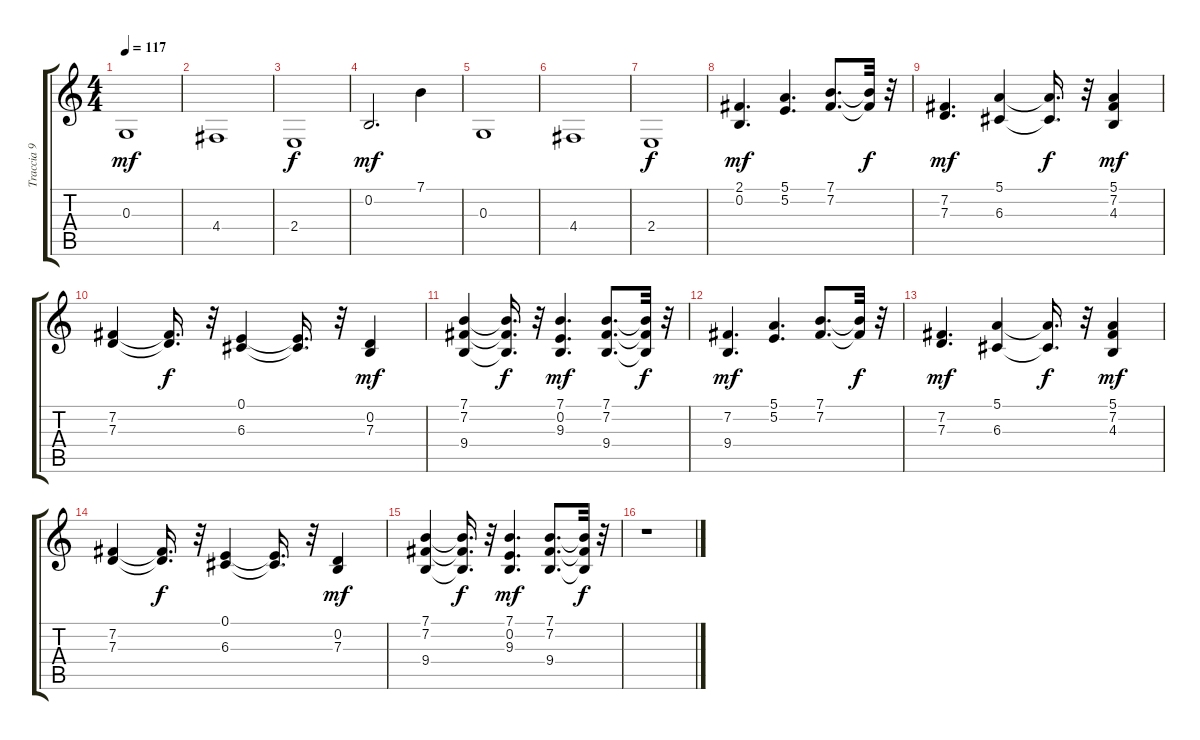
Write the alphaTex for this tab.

\track ("Traccia 9" "Traccia 9") {instrument electricpiano1}
\staff {score tabs}
\tuning (E4 B3 G3 D3 A2 E2) {hide}
\ts (4 4)
\tempo 117
\clef g2
\ks c
0.3.1{dy mf} |
4.4.1 |
2.4.1{dy f} |
0.2.2{d dy mf} 7.1.4 |
0.3.1 |
4.4.1 |
2.4.1{dy f} |
(2.1 0.2).4{d dy mf} (5.1 5.2).4{d} (7.1 7.2).8{d} (7.1{t} 7.2{t}).32{dy f} r.32 |
(7.2 7.3).4{d dy mf} (5.1 6.3).4 (5.1{t} 6.3{t}).16{d dy f} r.32 (5.1 7.2 4.3).4{dy mf} |
(7.2 7.3).4 (7.2{t} 7.3{t}).16{d dy f} r.32 (0.1 6.3).4 (0.1{t} 6.3{t}).16{d} r.32 (0.2 7.3).4{dy mf} |
(7.1 7.2 9.4).4 (7.1{t} 7.2{t} 9.4{t}).16{d dy f} r.32 (7.1 0.2 9.3).4{d dy mf} (7.1 7.2 9.4).8{d} (7.1{t} 7.2{t} 9.4{t}).32{dy f} r.32 |
(7.2 9.4).4{d dy mf} (5.1 5.2).4{d} (7.1 7.2).8{d} (7.1{t} 7.2{t}).32{dy f} r.32 |
(7.2 7.3).4{d dy mf} (5.1 6.3).4 (5.1{t} 6.3{t}).16{d dy f} r.32 (5.1 7.2 4.3).4{dy mf} |
(7.2 7.3).4 (7.2{t} 7.3{t}).16{d dy f} r.32 (0.1 6.3).4 (0.1{t} 6.3{t}).16{d} r.32 (0.2 7.3).4{dy mf} |
(7.1 7.2 9.4).4 (7.1{t} 7.2{t} 9.4{t}).16{d dy f} r.32 (7.1 0.2 9.3).4{d dy mf} (7.1 7.2 9.4).8{d} (7.1{t} 7.2{t} 9.4{t}).32{dy f} r.32 |
r.1
